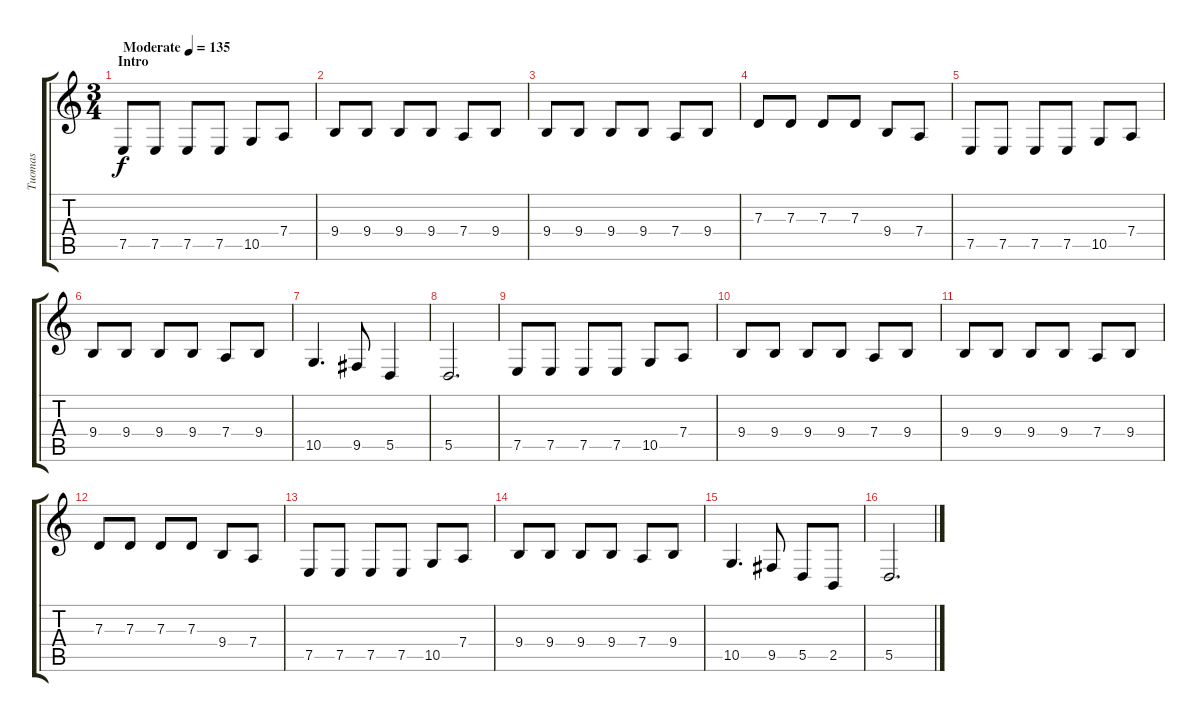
\track ("Tuomas" "Tuomas") {instrument glockenspiel}
\staff {score tabs}
\tuning (E4 B3 G3 D3 A2 E2) {hide}
\ts (3 4)
\section ("" "Intro")
\tempo (135 "Moderate")
\clef g2
\ks c
7.5.8{dy f instrument glockenspiel} 7.5.8 7.5.8 7.5.8 10.5.8 7.4.8 |
9.4.8 9.4.8 9.4.8 9.4.8 7.4.8 9.4.8 |
9.4.8 9.4.8 9.4.8 9.4.8 7.4.8 9.4.8 |
7.3.8 7.3.8 7.3.8 7.3.8 9.4.8 7.4.8 |
7.5.8 7.5.8 7.5.8 7.5.8 10.5.8 7.4.8 |
9.4.8 9.4.8 9.4.8 9.4.8 7.4.8 9.4.8 |
10.5.4{d} 9.5.8 5.5.4 |
5.5.2{d} |
7.5.8 7.5.8 7.5.8 7.5.8 10.5.8 7.4.8 |
9.4.8 9.4.8 9.4.8 9.4.8 7.4.8 9.4.8 |
9.4.8 9.4.8 9.4.8 9.4.8 7.4.8 9.4.8 |
7.3.8 7.3.8 7.3.8 7.3.8 9.4.8 7.4.8 |
7.5.8 7.5.8 7.5.8 7.5.8 10.5.8 7.4.8 |
9.4.8 9.4.8 9.4.8 9.4.8 7.4.8 9.4.8 |
10.5.4{d} 9.5.8 5.5.8 2.5.8 |
5.5.2{d}
